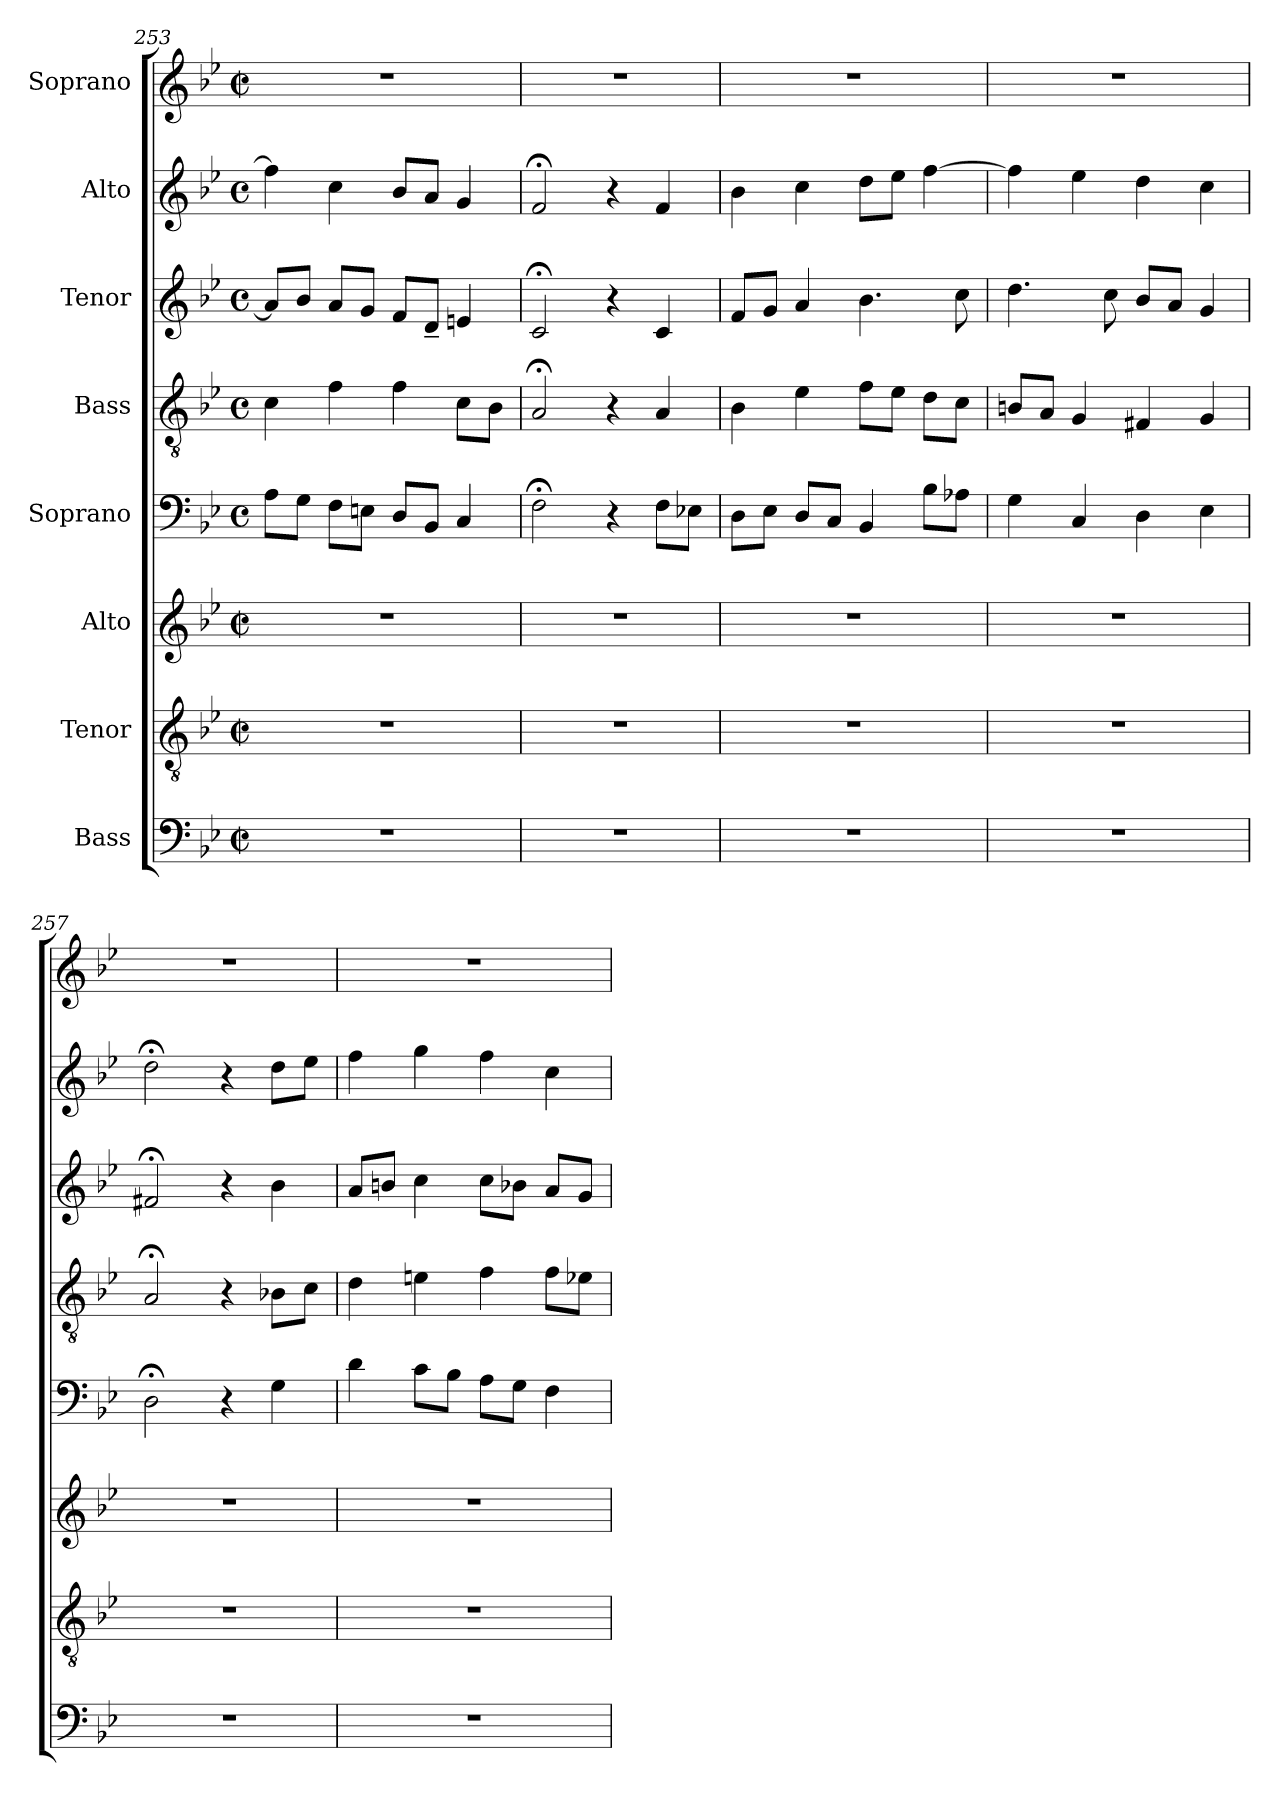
**kern	**kern	**kern	**kern	**kern	**kern	**kern	**kern
*part8	*part7	*part6	*part5	*part4	*part3	*part2	*part1
*staff8	*staff7	*staff6	*staff5	*staff4	*staff3	*staff2	*staff1
*I"Bass	*I"Tenor	*I"Alto	*I"Soprano	*I"Bass	*I"Tenor	*I"Alto	*I"Soprano
*clefF4	*clefGv2	*clefG2	*clefF4	*clefGv2	*clefG2	*clefG2	*clefG2
*k[b-e-]	*k[b-e-]	*k[b-e-]	*k[b-e-]	*k[b-e-]	*k[b-e-]	*k[b-e-]	*k[b-e-]
*B-:	*B-:	*B-:	*B-:	*B-:	*B-:	*B-:	*B-:
*M2/2	*M2/2	*M2/2	*M4/4	*M4/4	*M4/4	*M4/4	*M2/2
*met(c|)	*met(c|)	*met(c|)	*met(c)	*met(c)	*met(c)	*met(c)	*met(c|)
=253	=253	=253	=253	=253	=253	=253	=253
1r	1r	1r	8A\L	4c\	8a/L]	4ff\]	1r
.	.	.	8G\J	.	8b-/J	.	.
.	.	.	8F\L	4f\	8a/L	4cc\	.
.	.	.	8En\J	.	8g/J	.	.
.	.	.	8D/L	4f\	8f/L	8b-/L	.
.	.	.	8BB-/J	.	8d~</J	8a/J	.
.	.	.	4C/	8c\L	4en/	4g/	.
.	.	.	.	8B-\J	.	.	.
=254	=254	=254	=254	=254	=254	=254	=254
1r	1r	1r	2F;<\	2A;/	2c;/	2f;/	1r
.	.	.	4r	4r	4r	4r	.
.	.	.	8F\L	4A/	4c/	4f/	.
.	.	.	8E-X\J	.	.	.	.
=255	=255	=255	=255	=255	=255	=255	=255
1r	1r	1r	8D\L	4B-\	8f/L	4b-\	1r
.	.	.	8E-\J	.	8g/J	.	.
.	.	.	8D/L	4e-\	4a/	4cc\	.
.	.	.	8C/J	.	.	.	.
.	.	.	4BB-/	8f\L	4.b-\	8dd\L	.
.	.	.	.	8e-\J	.	8ee-\J	.
.	.	.	8B-\L	8d\L	.	[>4ff\	.
.	.	.	8A-X\J	8c\J	8cc\	.	.
=256	=256	=256	=256	=256	=256	=256	=256
1r	1r	1r	4G\	8Bn/L	4.dd\	4ff\]	1r
.	.	.	.	8A/J	.	.	.
.	.	.	4C/	4G/	.	4ee-\	.
.	.	.	.	.	8cc\	.	.
.	.	.	4D\	4F#X/	8b-/L	4dd\	.
.	.	.	.	.	8a/J	.	.
.	.	.	4E-\	4G/	4g/	4cc\	.
!!LO:LB:g=z
=257	=257	=257	=257	=257	=257	=257	=257
1r	1r	1r	2D;<\	2A;/	2f#X;/	2dd;<\	1r
.	.	.	4r	4r	4r	4r	.
.	.	.	4G\	8B-X\L	4b-\	8dd\L	.
.	.	.	.	8c\J	.	8ee-\J	.
=258	=258	=258	=258	=258	=258	=258	=258
1r	1r	1r	4d\	4d\	8a/L	4ff\	1r
.	.	.	.	.	8bn/J	.	.
.	.	.	8c\L	4en\	4cc\	4gg\	.
.	.	.	8B-\J	.	.	.	.
.	.	.	8A\L	4f\	8cc\L	4ff\	.
.	.	.	8G\J	.	8b-X\J	.	.
.	.	.	4F\	8f\L	8a/L	4cc\	.
.	.	.	.	8e-X\J	8g/J	.	.
=	=	=	=	=	=	=	=
*-	*-	*-	*-	*-	*-	*-	*-
